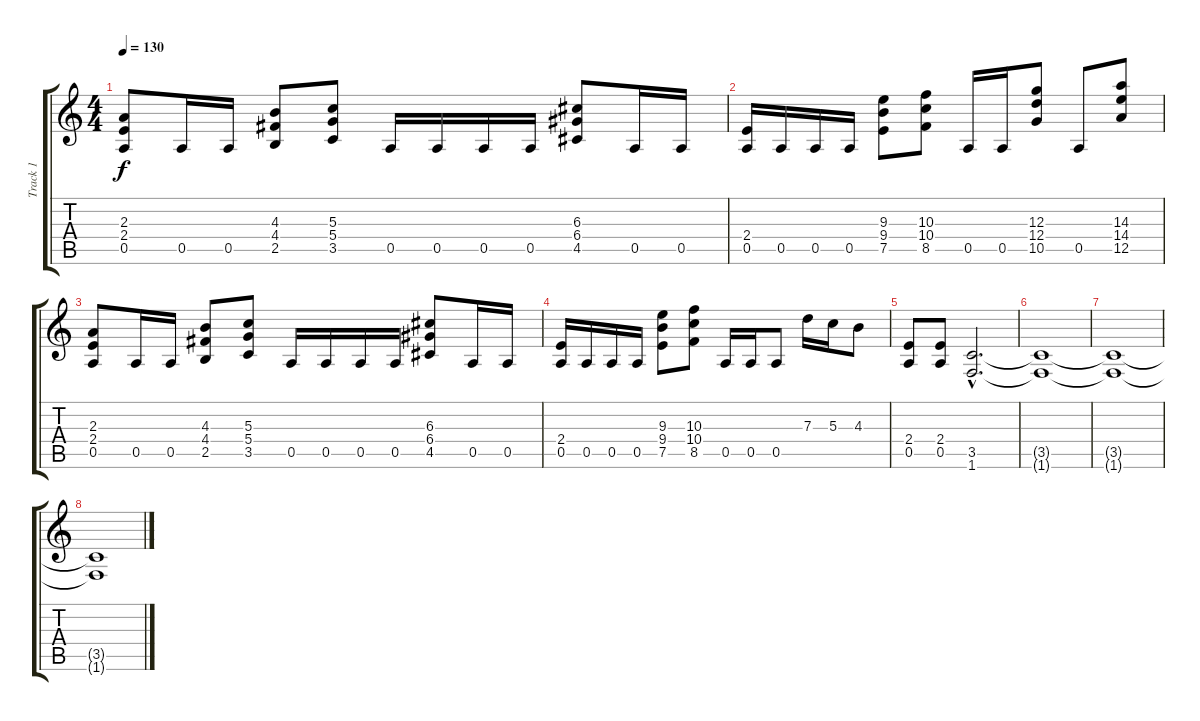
\track ("Track 1" "Track 1") {instrument distortionguitar}
\staff {score tabs}
\tuning (E4 B3 G3 D3 A2 E2) {hide}
\ts (4 4)
\tempo 130
\clef g2
\ks c
(2.3 2.4 0.5).8{dy f} 0.5.16 0.5.16 (4.3 4.4 2.5).8 (5.3 5.4 3.5).8 0.5.16 0.5.16 0.5.16 0.5.16 (6.3 6.4 4.5).8 0.5.16 0.5.16 |
(2.4 0.5).16 0.5.16 0.5.16 0.5.16 (9.3 9.4 7.5).8 (10.3 10.4 8.5).8 0.5.16 0.5.16 (12.3 12.4 10.5).8 0.5.8 (14.3 14.4 12.5).8 |
(2.3 2.4 0.5).8 0.5.16 0.5.16 (4.3 4.4 2.5).8 (5.3 5.4 3.5).8 0.5.16 0.5.16 0.5.16 0.5.16 (6.3 6.4 4.5).8 0.5.16 0.5.16 |
(2.4 0.5).16 0.5.16 0.5.16 0.5.16 (9.3 9.4 7.5).8 (10.3 10.4 8.5).8 0.5.16 0.5.16 0.5.8 7.3.16 5.3.16 4.3.8 |
(2.4 0.5).8 (2.4 0.5).8 (3.5{hac} 1.6{hac}).2{d} |
(3.5{t} 1.6{t}).1 |
(3.5{t} 1.6{t}).1 |
(3.5{t} 1.6{t}).1
